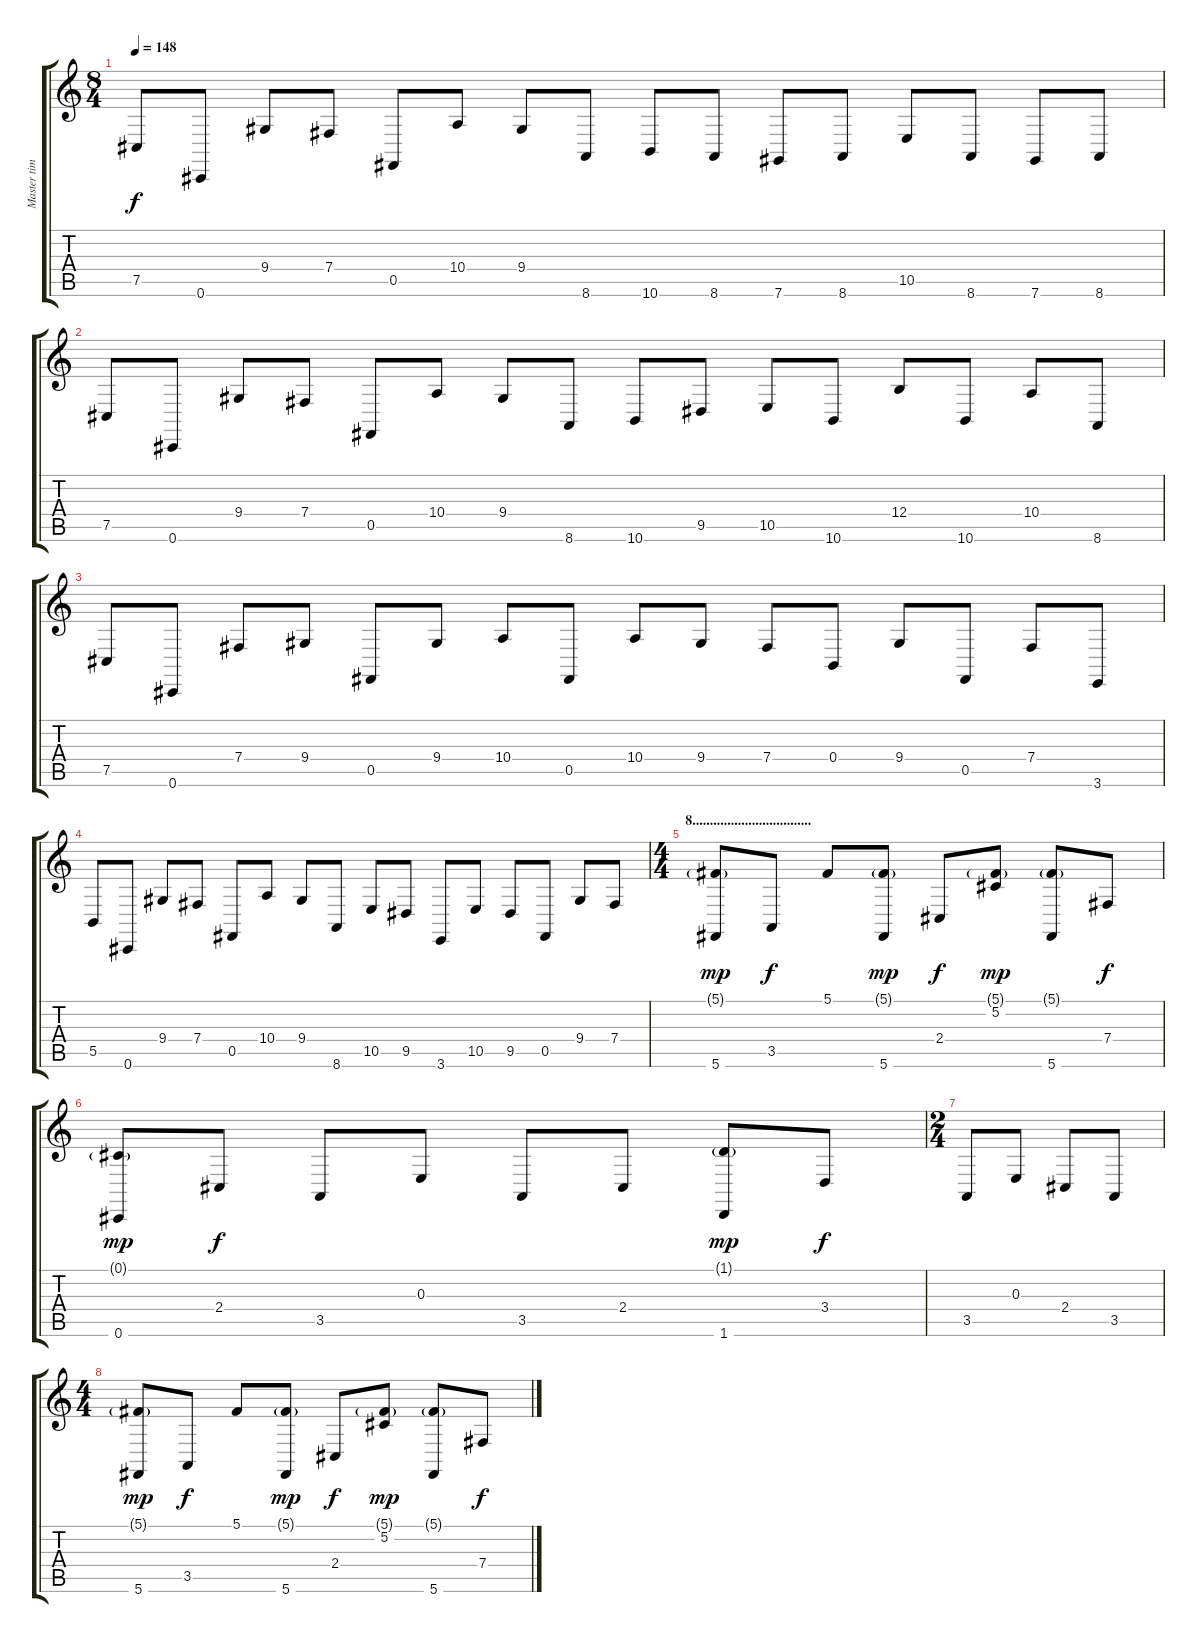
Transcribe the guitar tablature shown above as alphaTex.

\track ("Master time" "Master tim") {instrument pad1newage}
\staff {score tabs}
\tuning (Db4 Ab3 E3 B2 Gb2 Db2) {hide}
\ts (8 4)
\tempo 148
\clef g2
\ks c
7.5.8{dy f volume 3 instrument fx7echoes} 0.6.8 9.4.8 7.4.8 0.5.8 10.4.8 9.4.8 8.6.8 10.6.8 8.6.8 7.6.8 8.6.8 10.5.8{volume 13} 8.6.8 7.6.8 8.6.8 |
7.5.8 0.6.8 9.4.8 7.4.8 0.5.8 10.4.8 9.4.8 8.6.8 10.6.8 9.5.8 10.5.8 10.6.8 12.4.8 10.6.8 10.4.8 8.6.8 |
7.5.8 0.6.8 7.4.8 9.4.8 0.5.8 9.4.8 10.4.8{volume 0} 0.5.8 10.4.8 9.4.8 7.4.8 0.4.8 9.4.8 0.5.8 7.4.8 3.6.8 |
5.5.8 0.6.8 9.4.8 7.4.8 0.5.8 10.4.8 9.4.8 8.6.8 10.5.8 9.5.8 3.6.8 10.5.8 9.5.8 0.5.8 9.4.8 7.4.8 |
\ts (4 4)
\section ("" "8..................................")
(5.1{g} 5.6).8{dy mp volume 13 instrument pad1newage} 3.5.8{dy f} 5.1.8 (5.1{g} 5.6).8{dy mp} 2.4.8{dy f} (5.1{g} 5.2).8{dy mp} (5.1{g} 5.6).8 7.4.8{dy f} |
(0.1{g} 0.6).8{dy mp} 2.4.8{dy f} 3.5.8 0.3.8 3.5.8 2.4.8 (1.1{g} 1.6).8{dy mp} 3.4.8{dy f} |
\ts (2 4)
3.5.8 0.3.8 2.4.8 3.5.8 |
\ts (4 4)
(5.1{g} 5.6).8{dy mp} 3.5.8{dy f} 5.1.8 (5.1{g} 5.6).8{dy mp} 2.4.8{dy f} (5.1{g} 5.2).8{dy mp} (5.1{g} 5.6).8 7.4.8{dy f}
